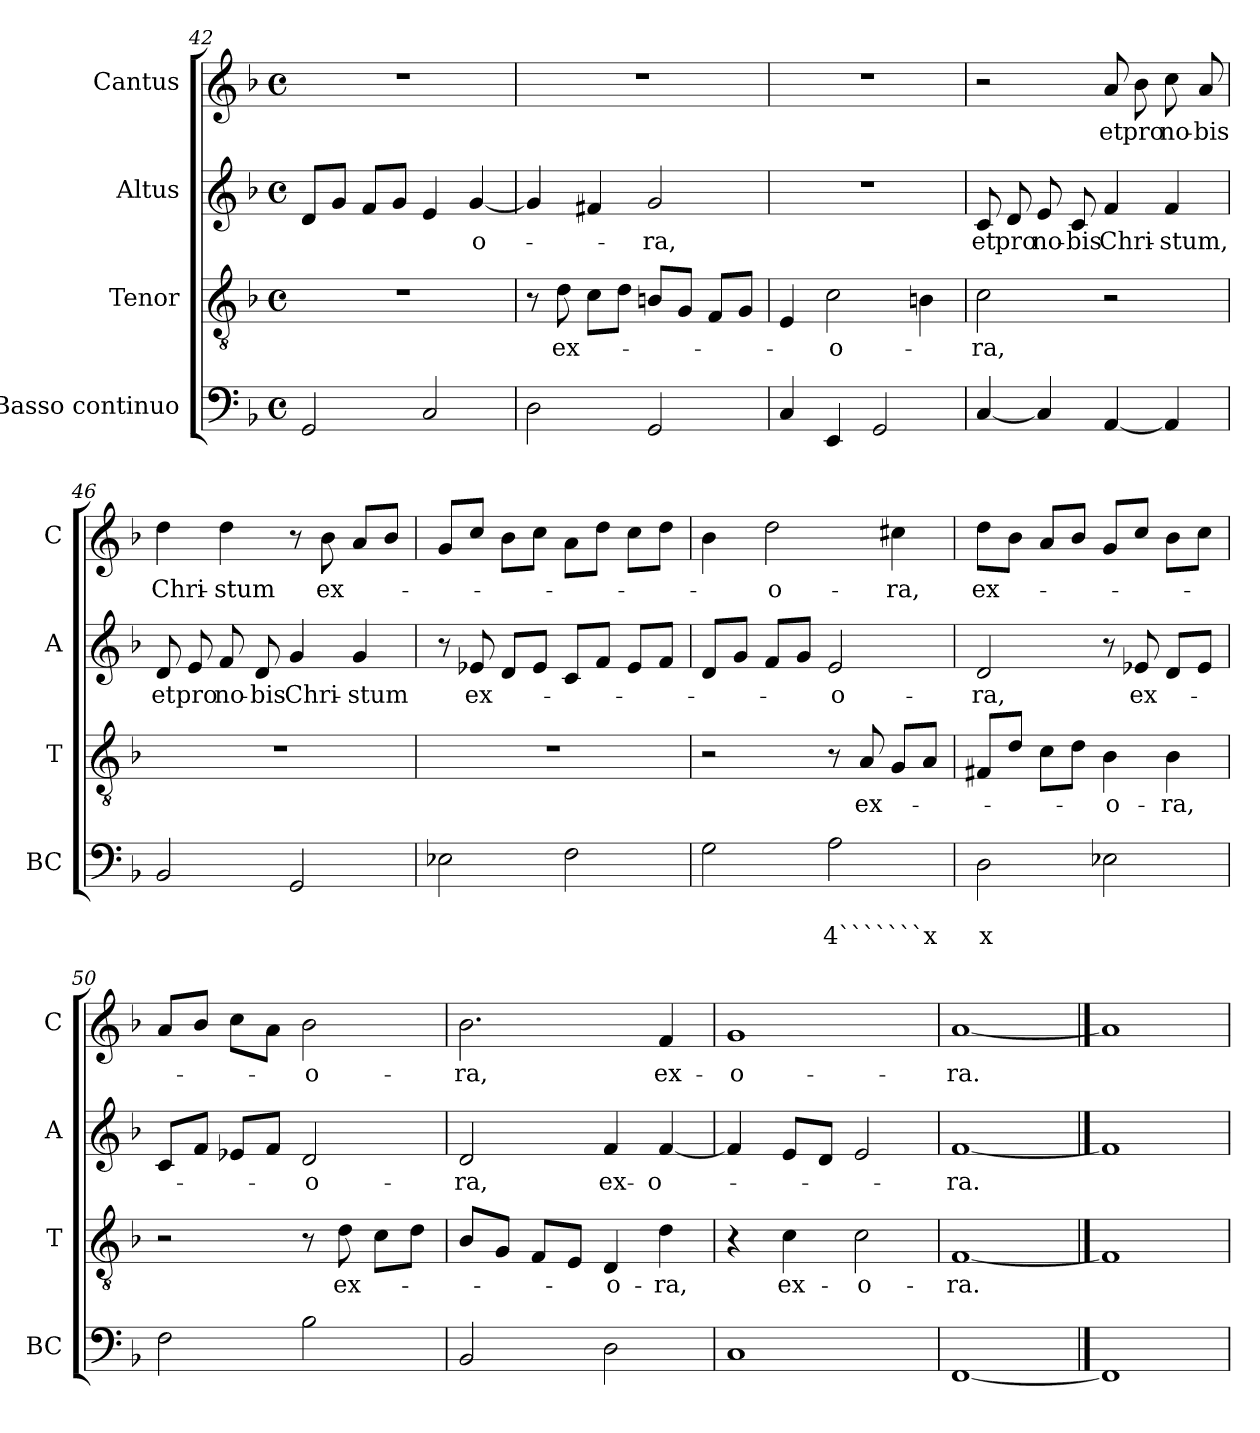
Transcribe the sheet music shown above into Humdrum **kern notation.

**kern	**text	**text	**kern	**text	**kern	**text	**kern	**text
*part4	*part4	*part4	*part3	*part3	*part2	*part2	*part1	*part1
*staff4	*staff4	*staff4	*staff3	*staff3	*staff2	*staff2	*staff1	*staff1
*I"Basso continuo	*	*	*I"Tenor	*	*I"Altus	*	*I"Cantus	*
*I'BC	*	*	*I'T	*	*I'A	*	*I'C	*
*clefF4	*	*	*clefGv2	*	*clefG2	*	*clefG2	*
*k[b-]	*	*	*k[b-]	*	*k[b-]	*	*k[b-]	*
*F:	*	*	*F:	*	*F:	*	*F:	*
*M4/4	*	*	*M4/4	*	*M4/4	*	*M4/4	*
*met(c)	*	*	*met(c)	*	*met(c)	*	*met(c)	*
=42	=42	=42	=42	=42	=42	=42	=42	=42
2GG/	.	.	1r	.	8d/L	.	1r	.
.	.	.	.	.	8g/J	.	.	.
.	.	.	.	.	8f/L	.	.	.
.	.	.	.	.	8g/J	.	.	.
2C/	.	.	.	.	4e/	.	.	.
!	!	!	!	!	!	!LO:LY:b	!	!
.	.	.	.	.	[4g/	-o-	.	.
=43	=43	=43	=43	=43	=43	=43	=43	=43
2D\	.	.	8r	.	4g/]	.	1r	.
!	!	!	!	!LO:LY:b	!	!	!	!
.	.	.	8d\	ex-	.	.	.	.
.	.	.	8c\L	.	4f#X/	.	.	.
.	.	.	8d\J	.	.	.	.	.
!	!	!	!	!	!	!LO:LY:b	!	!
2GG/	.	.	8Bn/L	.	2g/	-ra,	.	.
.	.	.	8G/J	.	.	.	.	.
.	.	.	8F/L	.	.	.	.	.
.	.	.	8G/J	.	.	.	.	.
=44	=44	=44	=44	=44	=44	=44	=44	=44
4C/	.	.	4E/	.	1r	.	1r	.
!	!	!	!	!LO:LY:b	!	!	!	!
4EE/	.	.	2c\	-o-	.	.	.	.
2GG/	.	.	.	.	.	.	.	.
.	.	.	4Bn\	.	.	.	.	.
=45	=45	=45	=45	=45	=45	=45	=45	=45
!	!	!	!	!LO:LY:b	!	!LO:LY:b	!	!
[4C/	.	.	2c\	-ra,	8c/	et	2r	.
!	!	!	!	!	!	!LO:LY:b	!	!
.	.	.	.	.	8d/	pro	.	.
!	!	!	!	!	!	!LO:LY:b	!	!
4C/]	.	.	.	.	8e/	no-	.	.
!	!	!	!	!	!	!LO:LY:b	!	!
.	.	.	.	.	8c/	-bis	.	.
!	!	!	!	!	!	!LO:LY:b	!	!LO:LY:b
[4AA/	.	.	2r	.	4f/	Chri-	8a/	et
!	!	!	!	!	!	!	!	!LO:LY:b
.	.	.	.	.	.	.	8b-\	pro
!	!	!	!	!	!	!LO:LY:b	!	!LO:LY:b
4AA/]	.	.	.	.	4f/	-stum,	8cc\	no-
!	!	!	!	!	!	!	!	!LO:LY:b
.	.	.	.	.	.	.	8a/	-bis
!!LO:LB:g=z
=46	=46	=46	=46	=46	=46	=46	=46	=46
!	!	!	!	!	!	!LO:LY:b	!	!LO:LY:b
2BB-/	.	.	1r	.	8d/	et	4dd\	Chri-
!	!	!	!	!	!	!LO:LY:b	!	!
.	.	.	.	.	8e/	pro	.	.
!	!	!	!	!	!	!LO:LY:b	!	!LO:LY:b
.	.	.	.	.	8f/	no-	4dd\	-stum
!	!	!	!	!	!	!LO:LY:b	!	!
.	.	.	.	.	8d/	-bis	.	.
!	!	!	!	!	!	!LO:LY:b	!	!
2GG/	.	.	.	.	4g/	Chri-	8r	.
!	!	!	!	!	!	!	!	!LO:LY:b
.	.	.	.	.	.	.	8b-\	ex-
!	!	!	!	!	!	!LO:LY:b	!	!
.	.	.	.	.	4g/	-stum	8a/L	.
.	.	.	.	.	.	.	8b-/J	.
=47	=47	=47	=47	=47	=47	=47	=47	=47
2E-X\	.	.	1r	.	8r	.	8g/L	.
!	!	!	!	!	!	!LO:LY:b	!	!
.	.	.	.	.	8e-X/	ex-	8cc/J	.
.	.	.	.	.	8d/L	.	8b-\L	.
.	.	.	.	.	8e-/J	.	8cc\J	.
2F\	.	.	.	.	8c/L	.	8a\L	.
.	.	.	.	.	8f/J	.	8dd\J	.
.	.	.	.	.	8e-/L	.	8cc\L	.
.	.	.	.	.	8f/J	.	8dd\J	.
=48	=48	=48	=48	=48	=48	=48	=48	=48
2G\	.	.	2r	.	8d/L	.	4b-\	.
.	.	.	.	.	8g/J	.	.	.
!	!	!	!	!	!	!	!	!LO:LY:b
.	.	.	.	.	8f/L	.	2dd\	-o-
.	.	.	.	.	8g/J	.	.	.
!	!	!LO:LY:b	!	!	!	!LO:LY:b	!	!
2A\	.	4```````x	8r	.	2e/	-o-	.	.
!	!	!	!	!LO:LY:b	!	!	!	!
.	.	.	8A/	ex-	.	.	.	.
!	!	!	!	!	!	!	!	!LO:LY:b
.	.	.	8G/L	.	.	.	4cc#X\	-ra,
.	.	.	8A/J	.	.	.	.	.
=49	=49	=49	=49	=49	=49	=49	=49	=49
!	!	!LO:LY:b	!	!	!	!LO:LY:b	!	!LO:LY:b
2D\	.	x	8F#X/L	.	2d/	-ra,	8dd\L	ex-
.	.	.	8d/J	.	.	.	8b-\J	.
.	.	.	8c\L	.	.	.	8a/L	.
.	.	.	8d\J	.	.	.	8b-/J	.
!	!	!	!	!LO:LY:b	!	!	!	!
2E-X\	.	.	4B-\	-o-	8r	.	8g/L	.
!	!	!	!	!	!	!LO:LY:b	!	!
.	.	.	.	.	8e-X/	ex-	8cc/J	.
!	!	!	!	!LO:LY:b	!	!	!	!
.	.	.	4B-\	-ra,	8d/L	.	8b-\L	.
.	.	.	.	.	8e-/J	.	8cc\J	.
!!LO:LB:g=z
=50	=50	=50	=50	=50	=50	=50	=50	=50
2F\	.	.	2r	.	8c/L	.	8a/L	.
.	.	.	.	.	8f/J	.	8b-/J	.
.	.	.	.	.	8e-X/L	.	8cc\L	.
.	.	.	.	.	8f/J	.	8a\J	.
!	!	!	!	!	!	!LO:LY:b	!	!LO:LY:b
2B-\	.	.	8r	.	2d/	-o-	2b-\	-o-
!	!	!	!	!LO:LY:b	!	!	!	!
.	.	.	8d\	ex-	.	.	.	.
.	.	.	8c\L	.	.	.	.	.
.	.	.	8d\J	.	.	.	.	.
=51	=51	=51	=51	=51	=51	=51	=51	=51
!	!	!	!	!	!	!LO:LY:b	!	!LO:LY:b
2BB-/	.	.	8B-/L	.	2d/	-ra,	2.b-\	-ra,
.	.	.	8G/J	.	.	.	.	.
.	.	.	8F/L	.	.	.	.	.
.	.	.	8E/J	.	.	.	.	.
!	!	!	!	!LO:LY:b	!	!LO:LY:b	!	!
2D\	.	.	4D/	-o-	4f/	ex-	.	.
!	!	!	!	!LO:LY:b	!	!LO:LY:b	!	!LO:LY:b
.	.	.	4d\	-ra,	[4f/	-o-	4f/	ex-
=52	=52	=52	=52	=52	=52	=52	=52	=52
!	!	!	!	!	!	!	!	!LO:LY:b
1C	.	.	4r	.	4f/]	.	1g	-o-
!	!	!	!	!LO:LY:b	!	!	!	!
.	.	.	4c\	ex-	8e/L	.	.	.
.	.	.	.	.	8d/J	.	.	.
!	!	!	!	!LO:LY:b	!	!	!	!
.	.	.	2c\	-o-	2e/	.	.	.
=53	=53	=53	=53	=53	=53	=53	=53	=53
!	!	!	!	!LO:LY:b	!	!LO:LY:b	!	!LO:LY:b
[1FF	.	.	[1F	-ra.	[1f	-ra.	[1a	-ra.
==54	==54	==54	==54	==54	==54	==54	==54	==54
1FF]	.	.	1F]	.	1f]	.	1a]	.
=	=	=	=	=	=	=	=	=
*-	*-	*-	*-	*-	*-	*-	*-	*-
